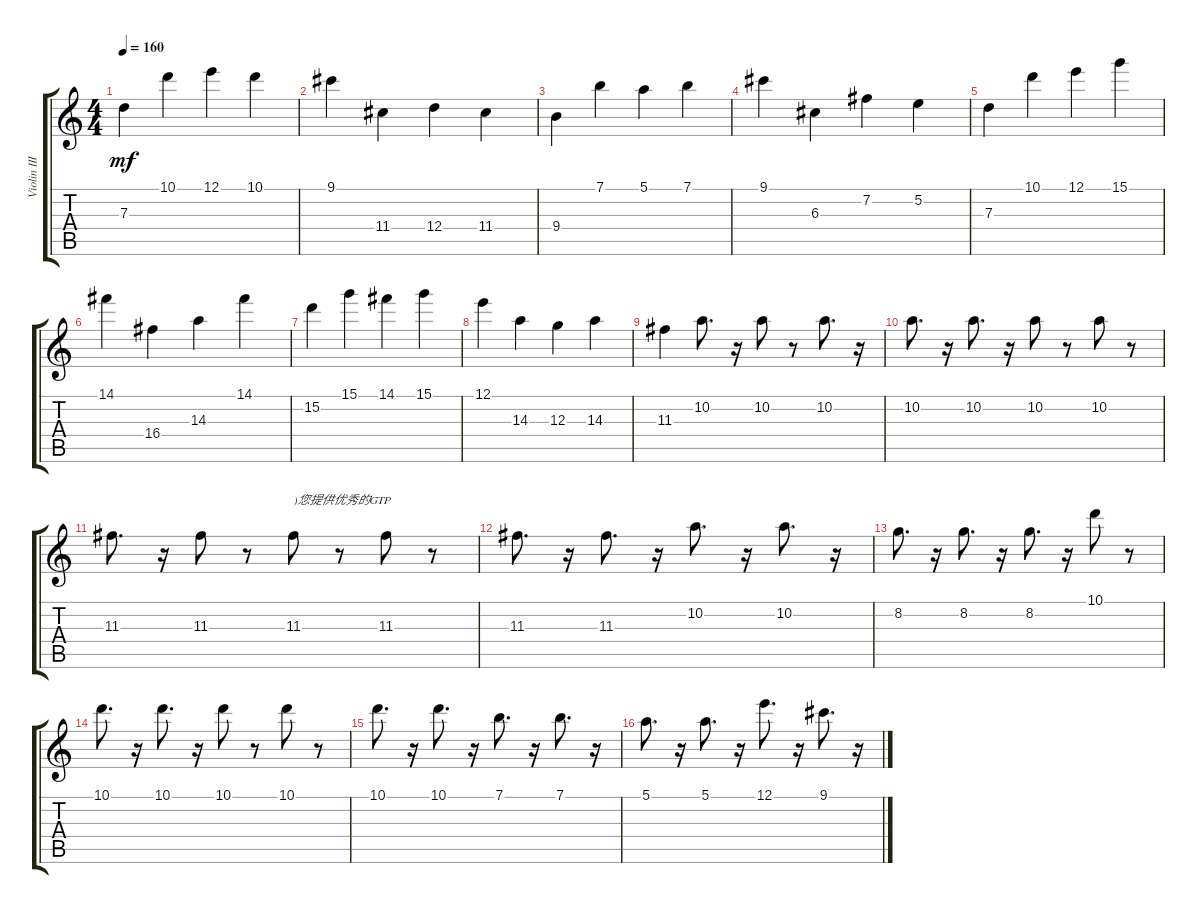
\track ("Violin III" "Violin III") {instrument acousticguitarnylon}
\staff {score tabs}
\tuning (E4 B3 G3 D3 A2 E2) {hide}
\ts (4 4)
\tempo 160
\clef g2
\ks c
7.3.4{dy mf} 10.1.4 12.1.4 10.1.4 |
9.1.4 11.4.4 12.4.4 11.4.4 |
9.4.4 7.1.4 5.1.4 7.1.4 |
9.1.4 6.3.4 7.2.4 5.2.4 |
7.3.4 10.1.4 12.1.4 15.1.4 |
14.1.4 16.4.4 14.3.4 14.1.4 |
15.2.4 15.1.4 14.1.4 15.1.4 |
12.1.4 14.3.4 12.3.4 14.3.4 |
11.3.4 10.2.8{d} r.16 10.2.8 r.8 10.2.8{d} r.16 |
10.2.8{d} r.16 10.2.8{d} r.16 10.2.8 r.8 10.2.8 r.8 |
11.3.8{d} r.16 11.3.8 r.8 11.3.8{txt ")您提供优秀的GTP"} r.8 11.3.8 r.8 |
11.3.8{d} r.16 11.3.8{d} r.16 10.2.8{d} r.16 10.2.8{d} r.16 |
8.2.8{d} r.16 8.2.8{d} r.16 8.2.8{d} r.16 10.1.8 r.8 |
10.1.8{d} r.16 10.1.8{d} r.16 10.1.8 r.8 10.1.8 r.8 |
10.1.8{d} r.16 10.1.8{d} r.16 7.1.8{d} r.16 7.1.8{d} r.16 |
5.1.8{d} r.16 5.1.8{d} r.16 12.1.8{d} r.16 9.1.8{d} r.16
